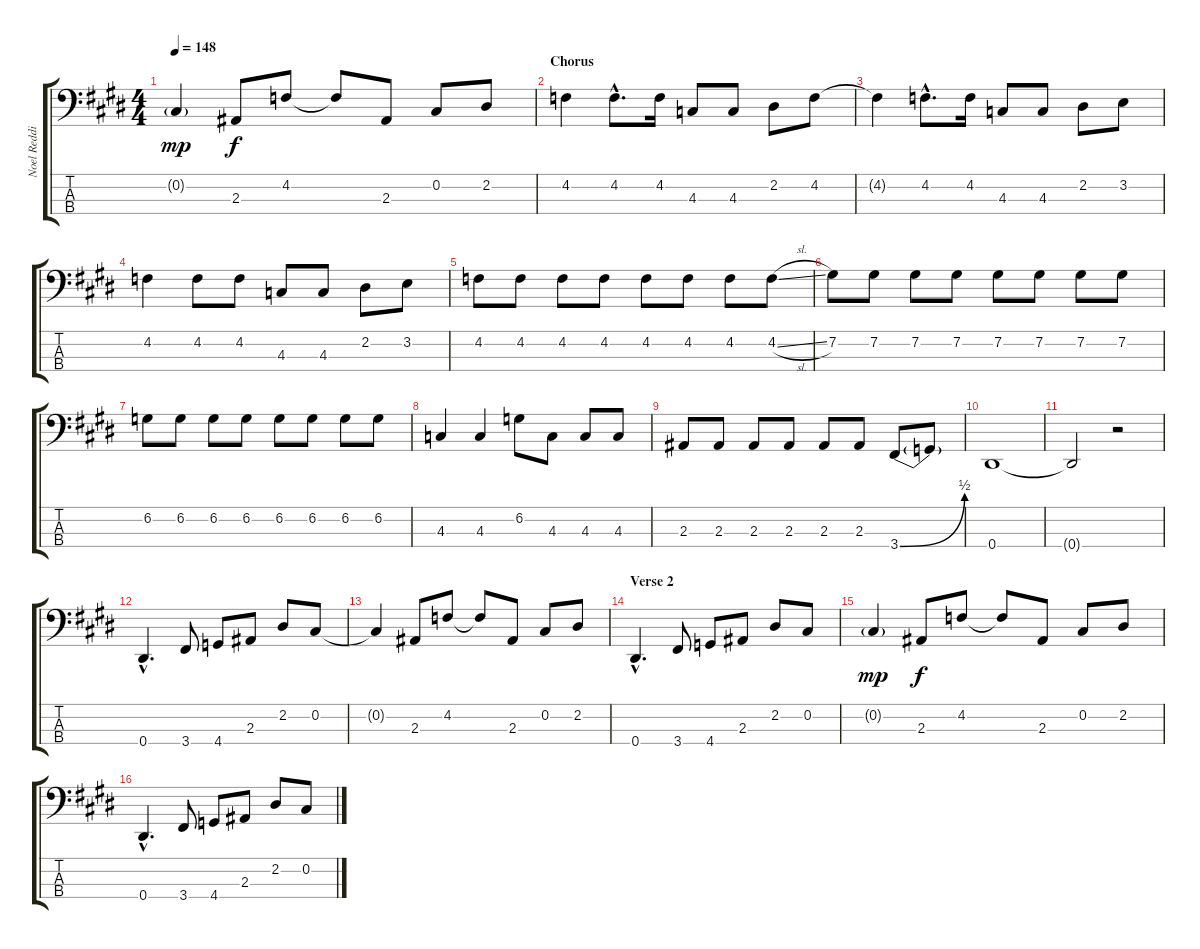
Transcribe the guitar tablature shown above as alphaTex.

\track ("Noel Redding" "Noel Reddi") {instrument electricbasspick}
\staff {score tabs}
\tuning (Gb2 Db2 Ab1 Eb1) {hide}
\ts (4 4)
\tempo 148
\clef f4
\ks e
0.2{g}.4{dy mp} 2.3.8{dy f} 4.2.8 4.2{t}.8 2.3.8 0.2.8 2.2.8 |
\section ("" "Chorus")
4.2.4 4.2{hac}.8{d} 4.2.16 4.3.8 4.3.8 2.2.8 4.2.8 |
4.2{t}.4 4.2{hac}.8{d} 4.2.16 4.3.8 4.3.8 2.2.8 3.2.8 |
4.2.4 4.2.8 4.2.8 4.3.8 4.3.8 2.2.8 3.2.8 |
4.2.8 4.2.8 4.2.8 4.2.8 4.2.8 4.2.8 4.2.8 4.2{sl}.8 |
7.2.8 7.2.8 7.2.8 7.2.8 7.2.8 7.2.8 7.2.8 7.2.8 |
6.2.8 6.2.8 6.2.8 6.2.8 6.2.8 6.2.8 6.2.8 6.2.8 |
4.3.4 4.3.4 6.2.8 4.3.8 4.3.8 4.3.8 |
2.3.8 2.3.8 2.3.8 2.3.8 2.3.8 2.3.8 3.4{be (bend 0 0 60 2)}.8 3.4{t}.8 |
0.4.1 |
0.4{t}.2 r.2 |
0.4{hac}.4{d} 3.4.8 4.4.8 2.3.8 2.2.8 0.2.8 |
0.2{t}.4 2.3.8 4.2.8 4.2{t}.8 2.3.8 0.2.8 2.2.8 |
\section ("" "Verse 2")
0.4{hac}.4{d} 3.4.8 4.4.8 2.3.8 2.2.8 0.2.8 |
0.2{g}.4{dy mp} 2.3.8{dy f} 4.2.8 4.2{t}.8 2.3.8 0.2.8 2.2.8 |
0.4{hac}.4{d} 3.4.8 4.4.8 2.3.8 2.2.8 0.2.8
